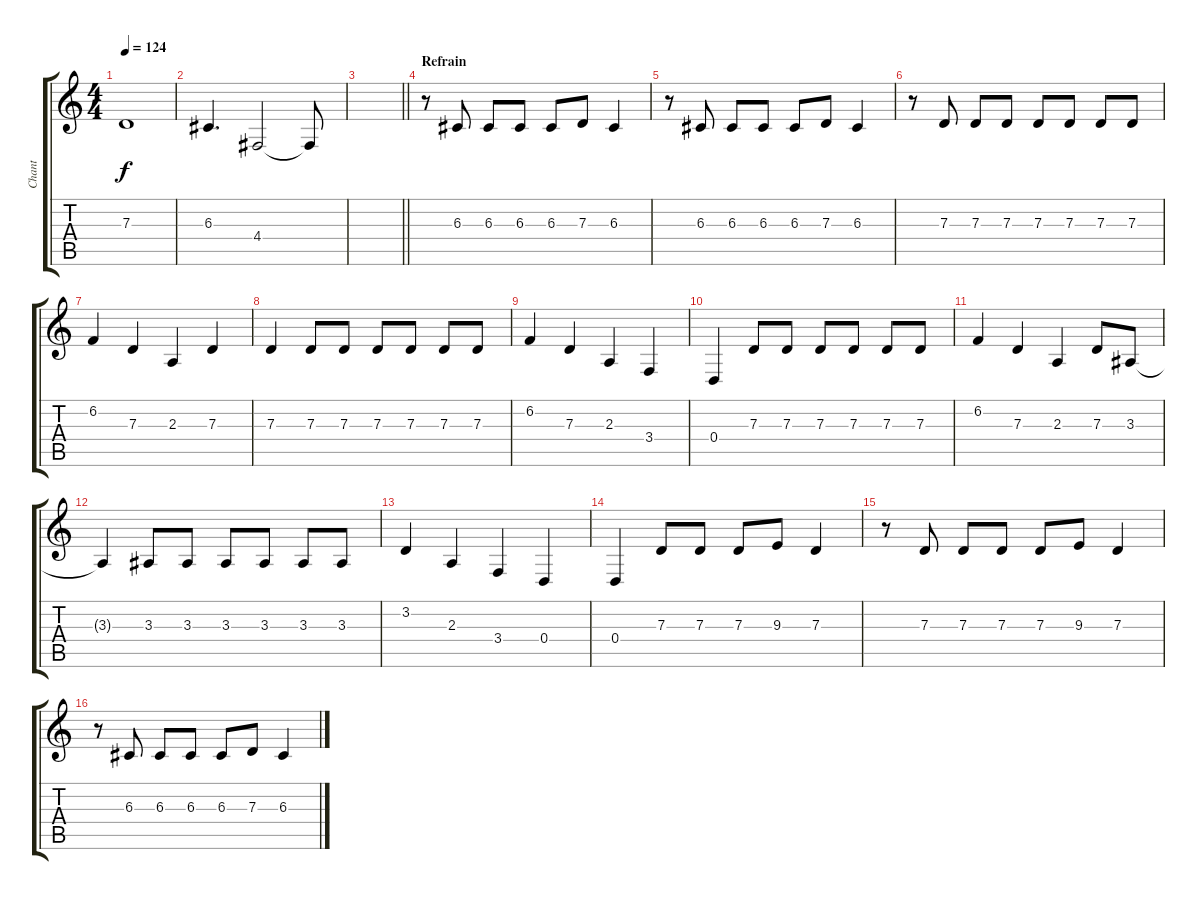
\track ("Chant" "Chant") {instrument clarinet}
\staff {score tabs}
\tuning (E4 B3 G3 D3 A2 E2) {hide}
\ts (4 4)
\tempo 124
\clef g2
\ks c
7.3{t}.1{dy f} |
6.3.4{d} 4.4.2 4.4{t}.8 |
\barLineRight lightlight
|
\section ("" "Refrain")
r.8 6.3.8 6.3.8 6.3.8 6.3.8 7.3.8 6.3.4 |
r.8 6.3.8 6.3.8 6.3.8 6.3.8 7.3.8 6.3.4 |
r.8 7.3.8 7.3.8 7.3.8 7.3.8 7.3.8 7.3.8 7.3.8 |
6.2.4 7.3.4 2.3.4 7.3.4 |
7.3.4 7.3.8 7.3.8 7.3.8 7.3.8 7.3.8 7.3.8 |
6.2.4 7.3.4 2.3.4 3.4.4 |
0.4.4 7.3.8 7.3.8 7.3.8 7.3.8 7.3.8 7.3.8 |
6.2.4 7.3.4 2.3.4 7.3.8 3.3.8 |
3.3{t}.4 3.3.8 3.3.8 3.3.8 3.3.8 3.3.8 3.3.8 |
3.2.4 2.3.4 3.4.4 0.4.4 |
0.4.4 7.3.8 7.3.8 7.3.8 9.3.8 7.3.4 |
r.8 7.3.8 7.3.8 7.3.8 7.3.8 9.3.8 7.3.4 |
r.8 6.3.8 6.3.8 6.3.8 6.3.8 7.3.8 6.3.4
